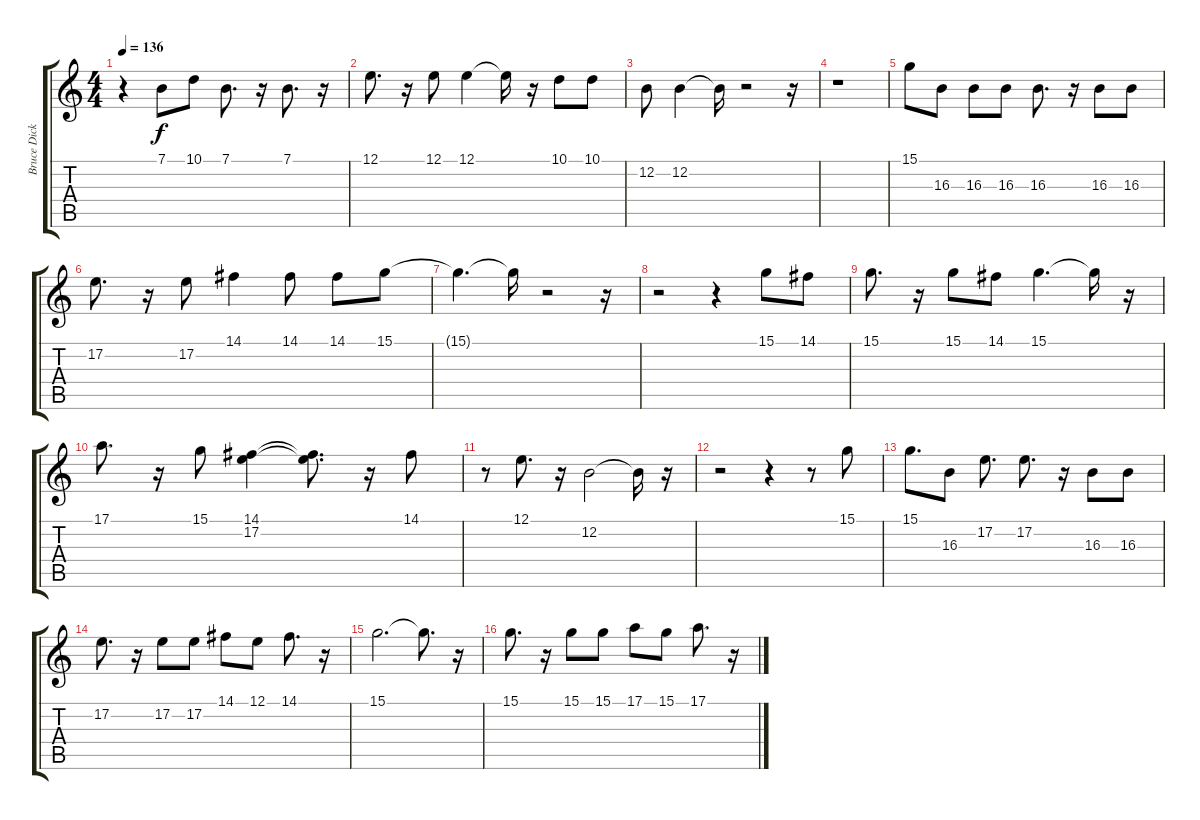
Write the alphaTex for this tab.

\track ("Bruce Dickinson" "Bruce Dick") {instrument lead2sawtooth}
\staff {score tabs}
\tuning (E4 B3 G3 D3 A2 E2) {hide}
\ts (4 4)
\tempo 136
\clef g2
\ks c
r.4{dy f} 7.1.8 10.1.8 7.1.8{d} r.16 7.1.8{d} r.16 |
12.1.8{d} r.16 12.1.8 12.1.4 12.1{t}.16 r.16 10.1.8 10.1.8 |
12.2.8 12.2.4 12.2{t}.16 r.2 r.16 |
r.1 |
15.1.8 16.3.8 16.3.8 16.3.8 16.3.8{d} r.16 16.3.8 16.3.8 |
17.2.8{d} r.16 17.2.8 14.1.4 14.1.8 14.1.8 15.1.8 |
15.1{t}.4{d} 15.1{t}.16 r.2 r.16 |
r.2 r.4 15.1.8 14.1.8 |
15.1.8{d} r.16 15.1.8 14.1.8 15.1.4{d} 15.1{t}.16 r.16 |
17.1.8{d} r.16 15.1.8 (14.1 17.2).4 (14.1{t} 17.2{t}).8{d} r.16 14.1.8 |
r.8 12.1.8{d} r.16 12.2.2 12.2{t}.16 r.16 |
r.2 r.4 r.8 15.1.8 |
15.1.8{d} 16.3.8 17.2.8{d} 17.2.8{d} r.16 16.3.8 16.3.8 |
17.2.8{d} r.16 17.2.8 17.2.8 14.1.8 12.1.8 14.1.8{d} r.16 |
15.1.2{d} 15.1{t}.8{d} r.16 |
15.1.8{d} r.16 15.1.8 15.1.8 17.1.8 15.1.8 17.1.8{d} r.16
